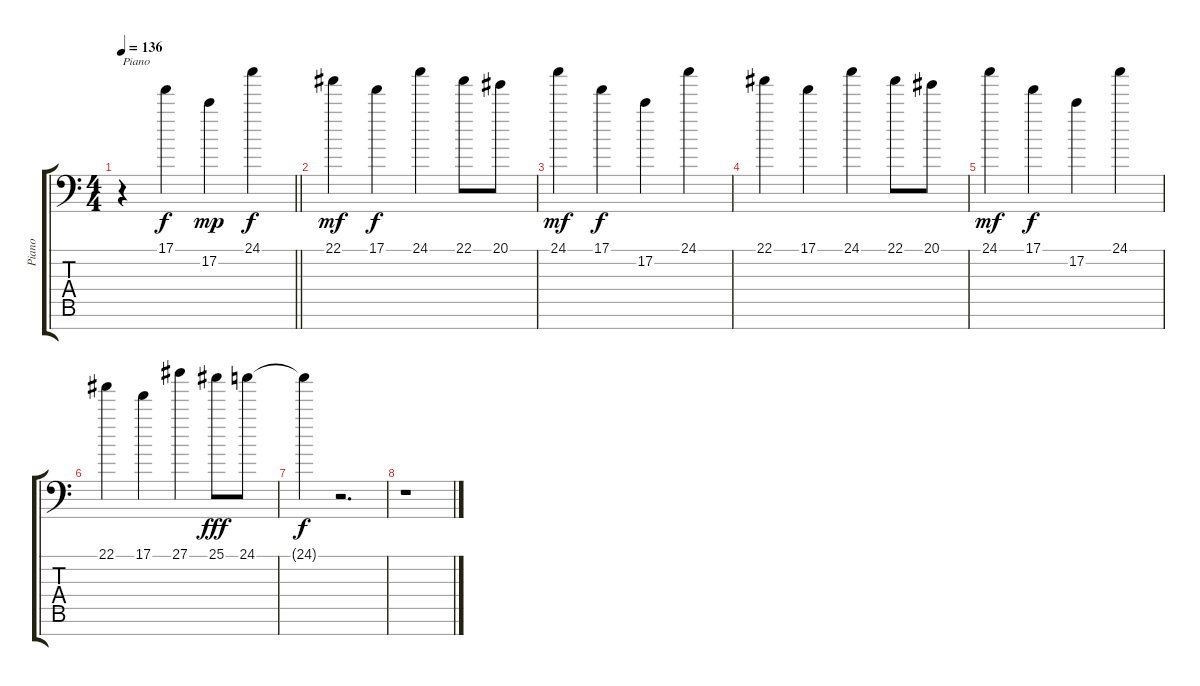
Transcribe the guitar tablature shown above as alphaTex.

\track ("Piano" "Piano") {instrument acousticguitarsteel}
\staff {score tabs}
\tuning (C4 G3 Eb3 Bb2 F2 C2 G1) {hide}
\ts (4 4)
\tempo 136
\clef f4
\barLineRight lightlight
\ks c
r.4{txt "Piano" dy f volume 13 instrument electricgrandpiano} 17.1.4 17.2.4{dy mp} 24.1.4{dy f} |
22.1.4{dy mf} 17.1.4{dy f} 24.1.4 22.1.8 20.1.8 |
24.1.4{dy mf} 17.1.4{dy f} 17.2.4 24.1.4 |
22.1.4 17.1.4 24.1.4 22.1.8 20.1.8 |
24.1.4{dy mf} 17.1.4{dy f} 17.2.4 24.1.4 |
22.1.4 17.1.4 27.1.4 25.1.8{dy fff} 24.1.8 |
24.1{t}.4{dy f} r.2{d} |
r.1
